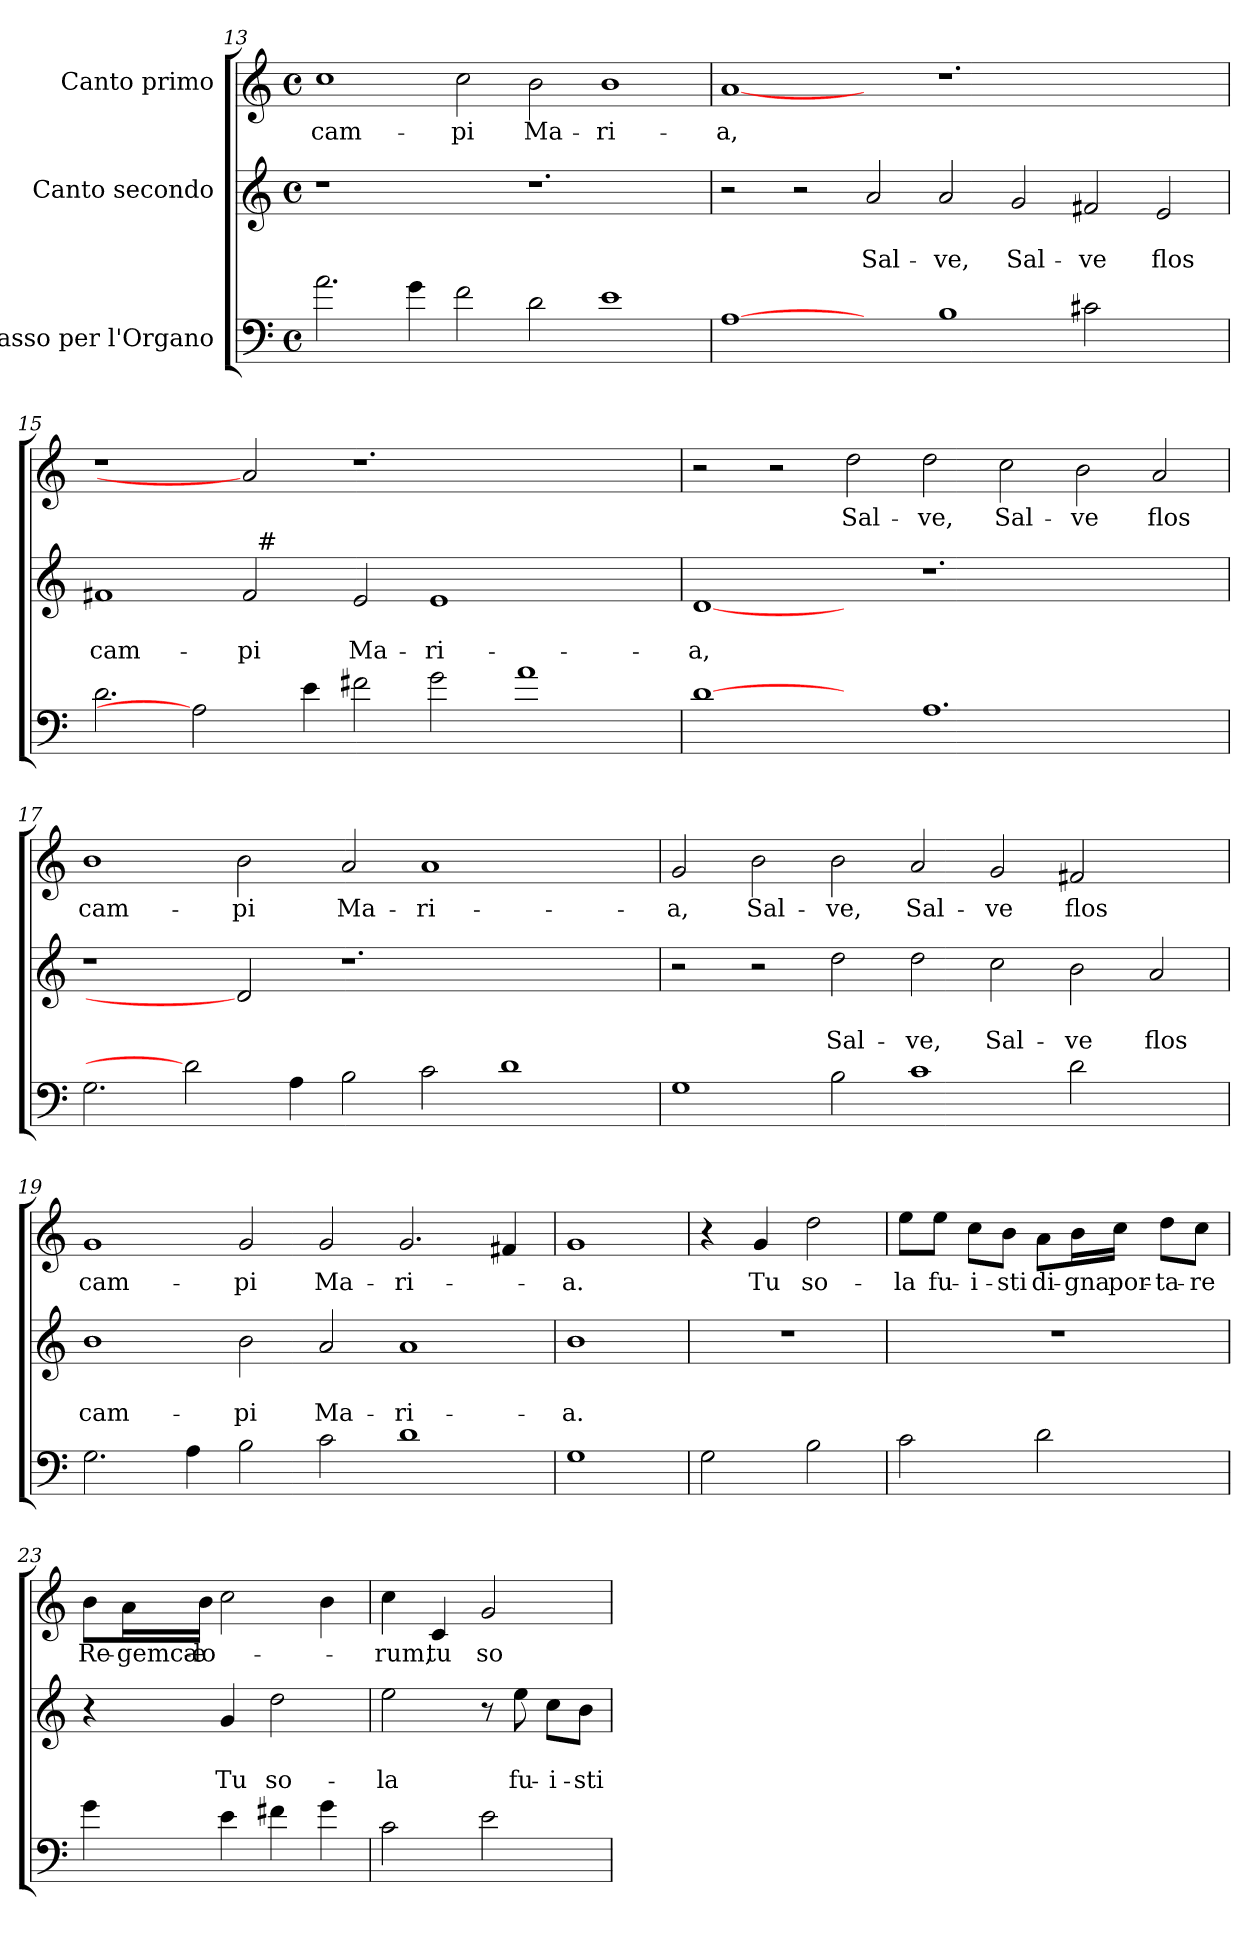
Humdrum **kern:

**kern	**kern	**text	**text	**kern	**text
*part3	*part2	*part2	*part2	*part1	*part1
*staff3	*staff2	*staff2	*staff2	*staff1	*staff1
*I"Basso per l'Organo	*I"Canto secondo	*	*	*I"Canto primo	*
*clefF4	*clefG2	*	*	*clefG2	*
*ITrd7c12	*	*	*	*	*
*k[]	*k[]	*	*	*k[]	*
*C:	*C:	*	*	*C:	*
*M4/4	*M4/4	*	*	*M4/4	*
*met(c)	*met(c)	*	*	*met(c)	*
=13	=13	=13	=13	=13	=13
!	!	!	!	!	!LO:LY:b
2.A\	1r	.	.	1cc	cam-
4G\	.	.	.	.	.
!	!	!	!	!	!LO:LY:b
2F\	2ryy	.	.	2cc\	-pi
!	!	!	!	!	!LO:LY:b
2D\	1.r	.	.	2b\	Ma-
!	!	!	!	!	!LO:LY:b
1E	.	.	.	1b	-ri-
=14	=14	=14	=14	=14	=14
!	!	!	!	!	!LO:LY:b
[1AA	2r	.	.	[1a	-a,
.	2r	.	.	.	.
!	!	!	!LO:LY:b	!	!
2ryy	2a/	.	Sal-	2ryy	.
!	!	!	!LO:LY:b:rj	!	!
1BB	2a/	.	-ve,	1.r	.
!	!	!	!LO:LY:b	!	!
.	2g/	.	Sal-	.	.
!	!	!	!LO:LY:b	!	!
2C#X\	2f#X/	.	-ve	.	.
!	!	!	!LO:LY:b	!	!
2ryy	2e/	.	flos	2ryy	.
=15	=15	=15	=15	=15	=15
!	!	!	!LO:LY:b	!	!
*	*^	*	*	*	*
2.D\	1f#X	1ryy	.	cam-	1r	.
2AA]	.	.	.	.	.	.
!	!	!	!	!LO:LY:b	!	!
.	2f#/	32ryy	.	-pi	2a]	.
!	!	!LO:TX:a:t=#	!	!	!	!
.	.	1ryy	.	.	.	.
4E\	.	.	.	.	.	.
!	!	!	!	!LO:LY:b	!	!
2F#X\	2e/	.	.	Ma-	1.r	.
!	!	!	!	!LO:LY:b	!	!
2G\	1e	.	.	-ri-	.	.
.	.	1ryy	.	.	.	.
1A	.	.	.	.	.	.
.	2ryy	.	.	.	2ryy	.
.	.	4...ryy	.	.	.	.
!!LO:PB:g=z
=16	=16	=16	=16	=16	=16	=16
!	!	!	!	!LO:LY:b	!	!
*	*v	*v	*	*	*	*
[1D	[1d	.	-a,	2r	.
.	.	.	.	2r	.
!	!	!	!	!	!LO:LY:b
2ryy	2ryy	.	.	2dd\	Sal-
!	!	!	!	!	!LO:LY:b
1.AA	1.r	.	.	2dd\	-ve,
!	!	!	!	!	!LO:LY:b
.	.	.	.	2cc\	Sal-
!	!	!	!	!	!LO:LY:b
.	.	.	.	2b\	-ve
!	!	!	!	!	!LO:LY:b
2ryy	2ryy	.	.	2a/	flos
=17	=17	=17	=17	=17	=17
!	!	!	!	!	!LO:LY:b
2.GG\	1r	.	.	1b	cam-
2D]	.	.	.	.	.
!	!	!	!	!	!LO:LY:b
.	2d]	.	.	2b\	-pi
4AA\	.	.	.	.	.
!	!	!	!	!	!LO:LY:b
2BB\	1.r	.	.	2a/	Ma-
!	!	!	!	!	!LO:LY:b
2C\	.	.	.	1a	-ri-
1D	.	.	.	.	.
.	2ryy	.	.	2ryy	.
=18	=18	=18	=18	=18	=18
!	!	!	!	!	!LO:LY:b
1GG	2r	.	.	2g/	-a,
!	!	!	!	!	!LO:LY:b
.	2r	.	.	2b\	Sal-
!	!	!	!LO:LY:b	!	!LO:LY:b:rj
2BB\	2dd\	.	Sal-	2b\	-ve,
!	!	!	!LO:LY:b:rj	!	!LO:LY:b
1C	2dd\	.	-ve,	2a/	Sal-
!	!	!	!LO:LY:b	!	!LO:LY:b:rj
.	2cc\	.	Sal-	2g/	-ve
!	!	!	!LO:LY:b:rj	!	!LO:LY:b
2D\	2b\	.	-ve	2f#X/	flos
!	!	!	!LO:LY:b	!	!
2ryy	2a/	.	flos	2ryy	.
=19	=19	=19	=19	=19	=19
!	!	!	!LO:LY:b	!	!LO:LY:b
2.GG\	1b	.	cam-	1g	cam-
4AA\	.	.	.	.	.
!	!	!	!LO:LY:b	!	!LO:LY:b
2BB\	2b\	.	-pi	2g/	-pi
!	!	!	!LO:LY:b	!	!LO:LY:b
2C\	2a/	.	Ma-	2g/	Ma-
!	!	!	!LO:LY:b	!	!LO:LY:b
1D	1a	.	-ri-	2.g/	-ri-
.	.	.	.	4f#X/	.
!!LO:LB:g=z
=20	=20	=20	=20	=20	=20
!	!	!	!LO:LY:b	!	!LO:LY:b
1GG	1b	.	-a.	1g	-a.
=21	=21	=21	=21	=21	=21
2GG\	1r	.	.	4r	.
!	!	!	!	!	!LO:LY:b
.	.	.	.	4g/	Tu
!	!	!	!	!	!LO:LY:b
2BB\	.	.	.	2dd\	so-
=22	=22	=22	=22	=22	=22
!	!	!	!	!	!LO:LY:b
2C\	1r	.	.	8ee\L	-la
!	!	!	!	!	!LO:LY:b
.	.	.	.	8ee\J	fu-
!	!	!	!	!	!LO:LY:b:rj
.	.	.	.	8cc\L	-i-
!	!	!	!	!	!LO:LY:b
.	.	.	.	8b\J	-sti
!	!	!	!	!	!LO:LY:b
2D\	.	.	.	8a\L	di-
!	!	!	!	!	!LO:LY:b
.	.	.	.	16b\L	-gna
!	!	!	!	!	!LO:LY:b
.	.	.	.	16cc\JJ	por-
!	!	!	!	!	!LO:LY:b
.	.	.	.	8dd\L	-ta-
!	!	!	!	!	!LO:LY:b:rj
.	.	.	.	8cc\J	-re
=23	=23	=23	=23	=23	=23
!	!	!	!	!	!LO:LY:b
4G\	4r	.	.	8b\L	Re-
!	!	!	!	!	!LO:LY:b
.	.	.	.	16a\L	-gemcæ-
!	!	!	!	!	!LO:LY:b
.	.	.	.	16b\JJ	-lo-
!	!	!	!LO:LY:b	!	!
4E\	4g/	.	Tu	2cc\	.
!	!	!	!LO:LY:b	!	!
4F#X\	2dd\	.	so-	.	.
4G\	.	.	.	4b\	.
=24	=24	=24	=24	=24	=24
!	!	!	!LO:LY:b	!	!LO:LY:b
2C\	2ee\	.	-la	4cc\	-rum,
!	!	!	!	!	!LO:LY:b
.	.	.	.	4c/	tu
!	!	!	!	!	!LO:LY:b
2E\	8r	.	.	2g/	so-
!	!	!	!LO:LY:b	!	!
.	8ee\	.	fu-	.	.
!	!	!	!LO:LY:b	!	!
.	8cc\L	.	-i-	.	.
!	!	!	!LO:LY:b	!	!
.	8b\J	.	-sti	.	.
=	=	=	=	=	=
*-	*-	*-	*-	*-	*-
